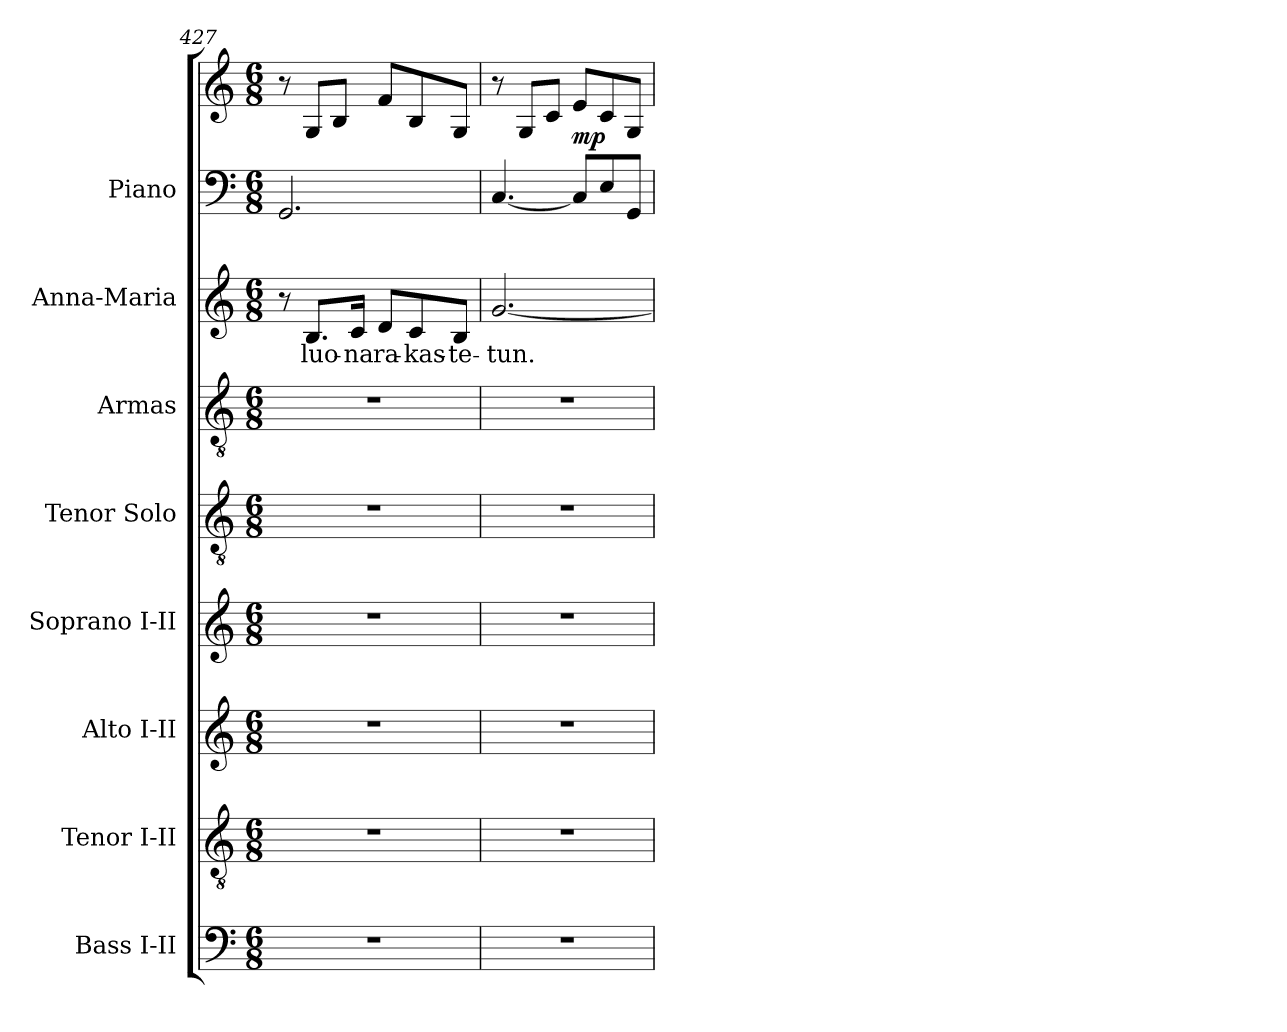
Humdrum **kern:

**kern	**kern	**kern	**kern	**kern	**kern	**kern	**text	**kern	**kern	**dynam
*part8	*part7	*part6	*part5	*part4	*part3	*part2	*part2	*part1	*part1	*part1
*staff9	*staff8	*staff7	*staff6	*staff5	*staff4	*staff3	*staff3	*staff2	*staff1	*staff1/2
*I"Bass I-II	*I"Tenor I-II	*I"Alto I-II	*I"Soprano I-II	*I"Tenor Solo	*I"Armas	*I"Anna-Maria	*	*I"Piano	*	*
*I'B.	*I'T.	*I'A.	*I'S.	*I'T. Solo	*I'Armas	*I'A-M	*	*I'Pno.	*	*
*clefF4	*clefGv2	*clefG2	*clefG2	*clefGv2	*clefGv2	*clefG2	*	*clefF4	*clefG2	*
*	*ITrd7c12	*	*	*ITrd7c12	*ITrd7c12	*	*	*	*	*
*k[]	*k[]	*k[]	*k[]	*k[]	*k[]	*k[]	*	*k[]	*k[]	*
*C:	*C:	*C:	*C:	*C:	*C:	*C:	*	*C:	*C:	*
*M6/8	*M6/8	*M6/8	*M6/8	*M6/8	*M6/8	*M6/8	*	*M6/8	*M6/8	*
=427	=427	=427	=427	=427	=427	=427	=427	=427	=427	=427
!LO:N:vis=1	!LO:N:vis=1	!LO:N:vis=1	!LO:N:vis=1	!LO:N:vis=1	!LO:N:vis=1	!	!	!	!	!
2.r	2.r	2.r	2.r	2.r	2.r	8r	.	2.GGi/	8r	.
!	!	!	!	!	!	!	!LO:LY:b:color=#000000	!	!	!
.	.	.	.	.	.	8.Bi/L	luo-	.	8Gi/L	.
.	.	.	.	.	.	.	.	.	8Bi/J	.
!	!	!	!	!	!	!	!LO:LY:b:color=#000000	!	!	!
.	.	.	.	.	.	16ci/Jk	-na	.	.	.
!	!	!	!	!	!	!	!LO:LY:b:color=#000000	!	!	!
.	.	.	.	.	.	8di/L	ra-	.	8fi/L	.
!	!	!	!	!	!	!	!LO:LY:b:color=#000000	!	!	!
.	.	.	.	.	.	8ci/	-kas-	.	8Bi/	.
!	!	!	!	!	!	!	!LO:LY:b:color=#000000	!	!	!
.	.	.	.	.	.	8Bi/J	-te-	.	8Gi/J	.
=428	=428	=428	=428	=428	=428	=428	=428	=428	=428	=428
!LO:N:vis=1	!LO:N:vis=1	!LO:N:vis=1	!LO:N:vis=1	!LO:N:vis=1	!LO:N:vis=1	!	!	!	!	!
!	!	!	!	!	!	!	!LO:LY:b:color=#000000	!	!	!
2.r	2.r	2.r	2.r	2.r	2.r	[<2.gi/	-tun.	[<4.Ci/	8r	.
.	.	.	.	.	.	.	.	.	8Gi/L	.
.	.	.	.	.	.	.	.	.	8ci/J	.
.	.	.	.	.	.	.	.	8Ci/L]	8ei/L	mp
.	.	.	.	.	.	.	.	8Ei/	8ci/	.
.	.	.	.	.	.	.	.	8GGi/J	8Gi/J	.
=	=	=	=	=	=	=	=	=	=	=
*-	*-	*-	*-	*-	*-	*-	*-	*-	*-	*-
